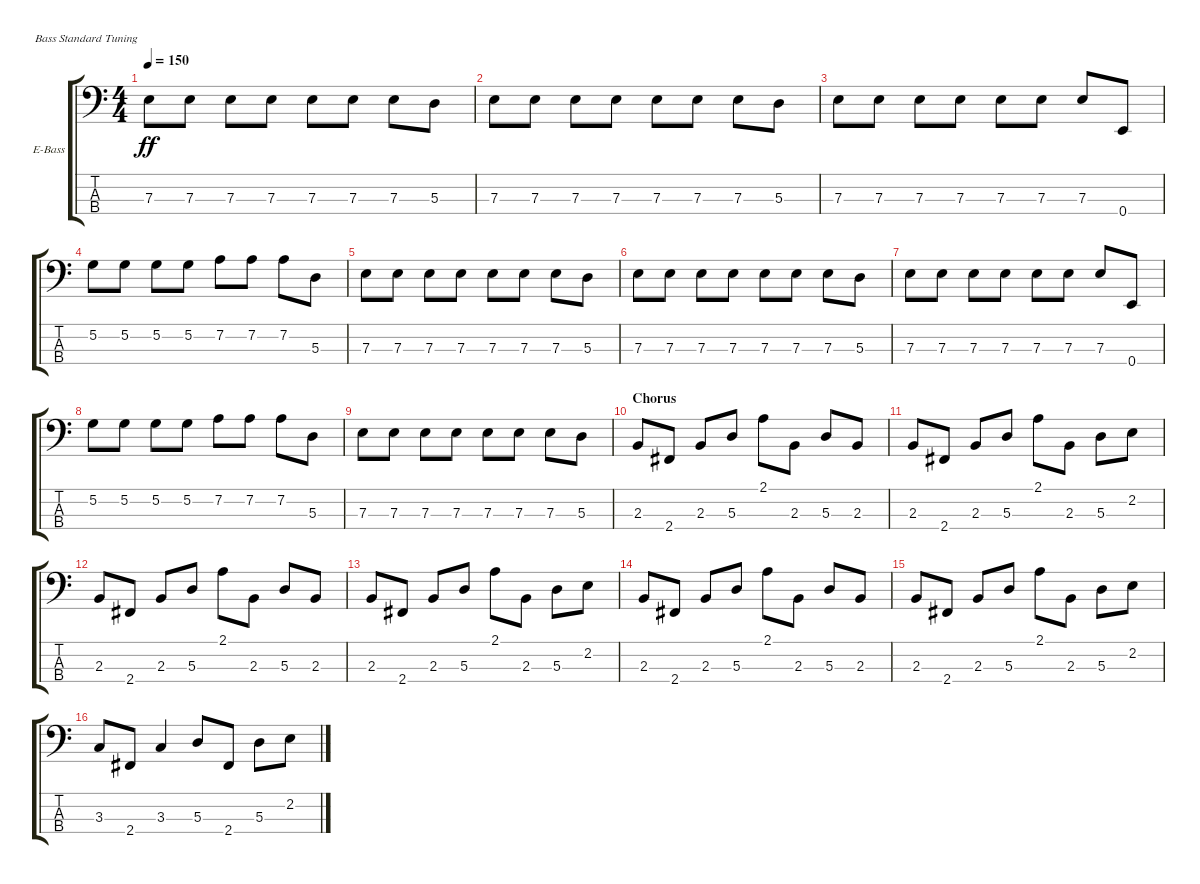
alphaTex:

\defaultSystemsLayout 4
\bracketExtendMode groupsimilarinstruments
\firstSystemTrackNameOrientation horizontal
\otherSystemsTrackNameOrientation horizontal
\track ("Electric Bass" "E-Bass") {instrument electricbassfinger}
\staff {score tabs}
\tuning (G2 D2 A1 E1)
\ts (4 4)
\tempo 150
\clef f4
\scale
0.333333
\ks c
7.3.8{dy ff} 7.3.8 7.3.8 7.3.8 7.3.8 7.3.8 7.3.8 5.3.8 |
\scale
0.333333 7.3.8 7.3.8 7.3.8 7.3.8 7.3.8 7.3.8 7.3.8 5.3.8 |
\scale
0.333333 7.3.8 7.3.8 7.3.8 7.3.8 7.3.8 7.3.8 7.3.8 0.4.8 |
\scale
0.333333 5.2.8 5.2.8 5.2.8 5.2.8 7.2.8 7.2.8 7.2.8 5.3.8 |
\scale
0.333333 7.3.8 7.3.8 7.3.8 7.3.8 7.3.8 7.3.8 7.3.8 5.3.8 |
\scale
0.333333 7.3.8 7.3.8 7.3.8 7.3.8 7.3.8 7.3.8 7.3.8 5.3.8 |
\scale
0.333333 7.3.8 7.3.8 7.3.8 7.3.8 7.3.8 7.3.8 7.3.8 0.4.8 |
\scale
0.333333 5.2.8 5.2.8 5.2.8 5.2.8 7.2.8 7.2.8 7.2.8 5.3.8 |
\scale
0.333333 7.3.8 7.3.8 7.3.8 7.3.8 7.3.8 7.3.8 7.3.8 5.3.8 |
\section ("" "Chorus")
\scale
0.333333 2.3.8 2.4.8 2.3.8 5.3.8 2.1.8 2.3.8 5.3.8 2.3.8 |
\scale
0.333333 2.3.8 2.4.8 2.3.8 5.3.8 2.1.8 2.3.8 5.3.8 2.2.8 |
\scale
0.333333 2.3.8 2.4.8 2.3.8 5.3.8 2.1.8 2.3.8 5.3.8 2.3.8 |
\scale
0.333333 2.3.8 2.4.8 2.3.8 5.3.8 2.1.8 2.3.8 5.3.8 2.2.8 |
\scale
0.333333 2.3.8 2.4.8 2.3.8 5.3.8 2.1.8 2.3.8 5.3.8 2.3.8 |
\scale
0.333333 2.3.8 2.4.8 2.3.8 5.3.8 2.1.8 2.3.8 5.3.8 2.2.8 |
\scale
0.333333 3.3.8 2.4.8 3.3.4 5.3.8 2.4.8 5.3.8 2.2.8
